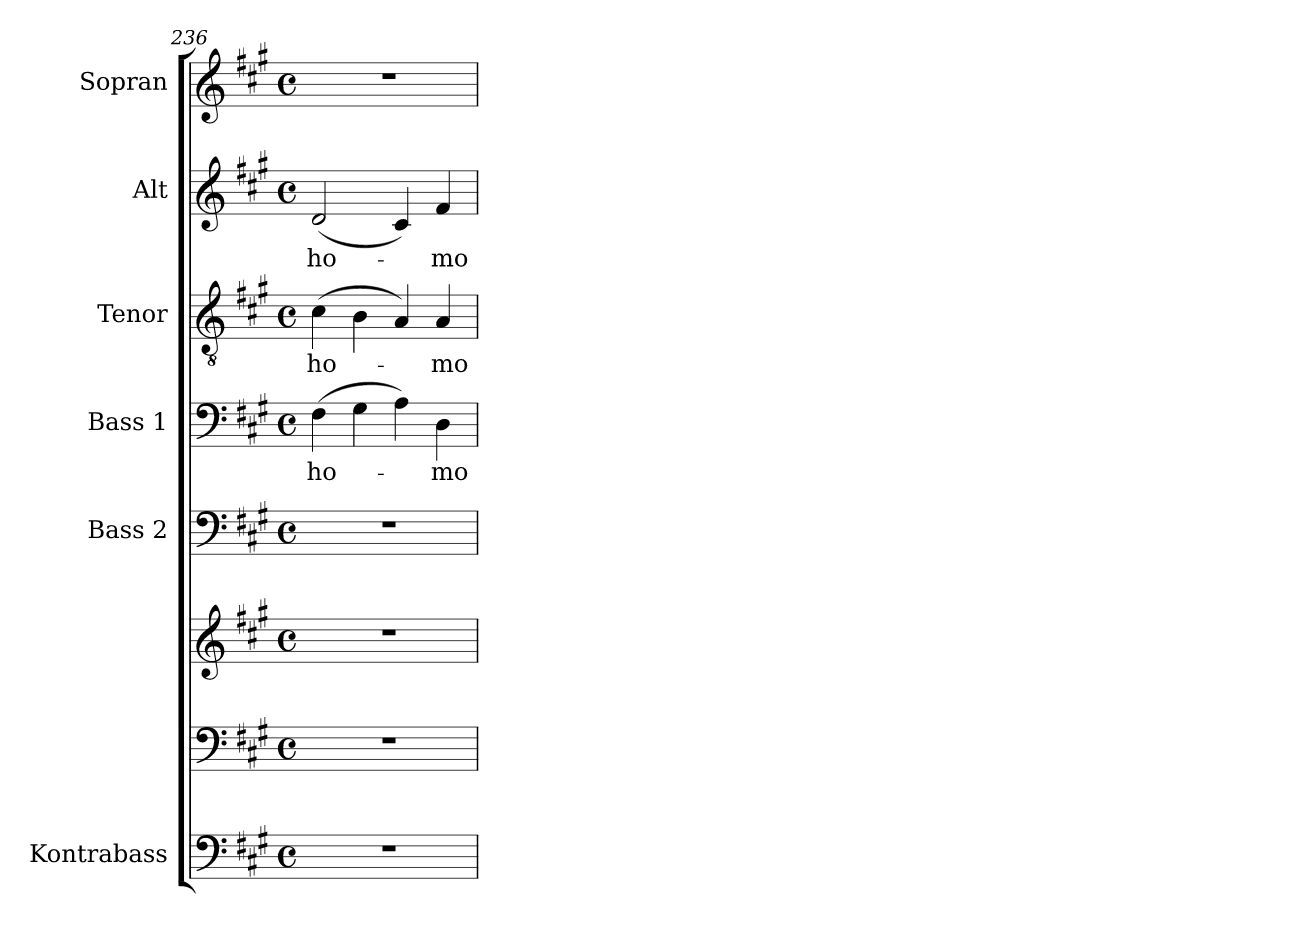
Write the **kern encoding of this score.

**kern	**kern	**kern	**kern	**kern	**text	**kern	**text	**kern	**text	**kern
*part7	*part6	*part6	*part5	*part4	*part4	*part3	*part3	*part2	*part2	*part1
*staff8	*staff7	*staff6	*staff5	*staff4	*staff4	*staff3	*staff3	*staff2	*staff2	*staff1
*I"Kontrabass	*	*	*I"Bass 2	*I"Bass 1	*	*I"Tenor	*	*I"Alt	*	*I"Sopran
*I'Kb.	*	*	*I'B. 2	*I'B. 1	*	*I'T.	*	*I'A.	*	*I'S.
*clefF4	*clefF4	*clefG2	*clefF4	*clefF4	*	*clefGv2	*	*clefG2	*	*clefG2
*ITrd7c12	*	*	*	*	*	*	*	*	*	*
*k[f#c#g#]	*k[f#c#g#]	*k[f#c#g#]	*k[f#c#g#]	*k[f#c#g#]	*	*k[f#c#g#]	*	*k[f#c#g#]	*	*k[f#c#g#]
*A:	*A:	*A:	*A:	*A:	*	*A:	*	*A:	*	*A:
*M4/4	*M4/4	*M4/4	*M4/4	*M4/4	*	*M4/4	*	*M4/4	*	*M4/4
*met(c)	*met(c)	*met(c)	*met(c)	*met(c)	*	*met(c)	*	*met(c)	*	*met(c)
=236	=236	=236	=236	=236	=236	=236	=236	=236	=236	=236
!	!	!	!	!	!LO:LY:b	!	!LO:LY:b	!	!LO:LY:b	!
1r	1r	1r	1r	(>4F#\	ho-	(>4c#\	ho-	(<2d/	ho-	1r
.	.	.	.	4G#\	.	4B\	.	.	.	.
.	.	.	.	4A\)	.	4A/)	.	4c#/)	.	.
!	!	!	!	!	!LO:LY:b	!	!LO:LY:b	!	!LO:LY:b	!
.	.	.	.	4D\	-mo	4A/	-mo	4f#/	-mo	.
=	=	=	=	=	=	=	=	=	=	=
*-	*-	*-	*-	*-	*-	*-	*-	*-	*-	*-
